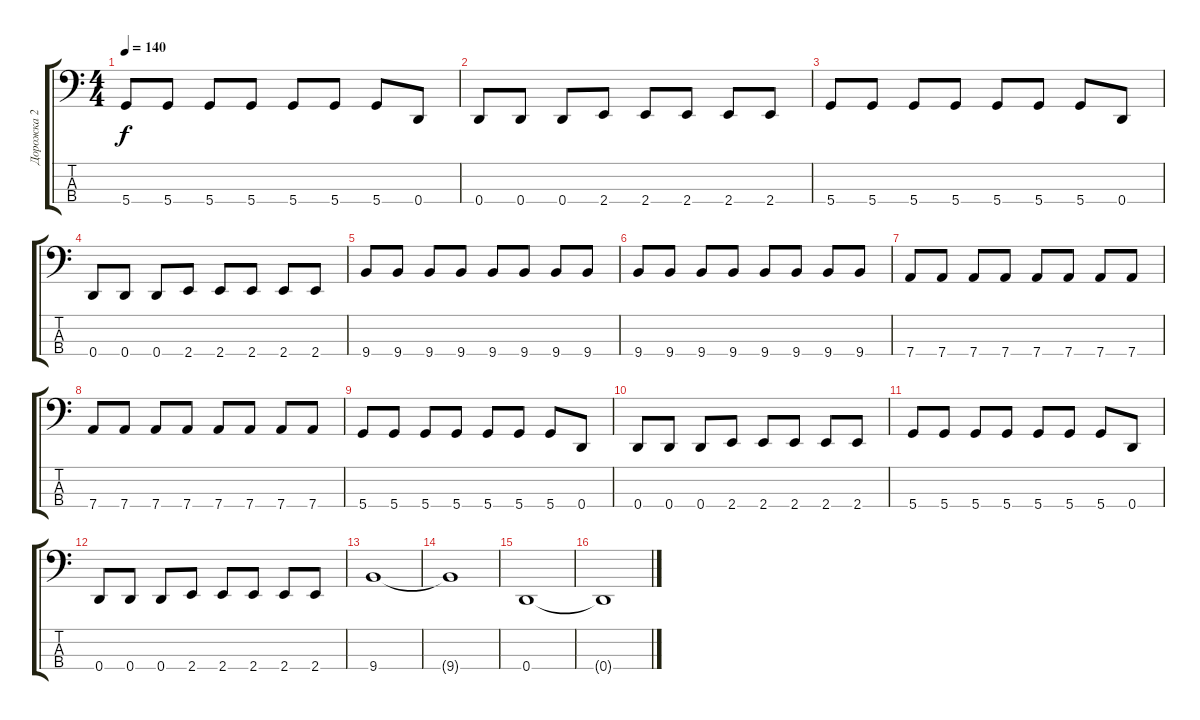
\track ("Дорожка 2" "Дорожка 2") {instrument electricbasspick}
\staff {score tabs}
\tuning (G2 D2 A1 D1) {hide}
\ts (4 4)
\tempo 140
\clef f4
\ks c
5.4.8{dy f} 5.4.8 5.4.8 5.4.8 5.4.8 5.4.8 5.4.8 0.4.8 |
0.4.8 0.4.8 0.4.8 2.4.8 2.4.8 2.4.8 2.4.8 2.4.8 |
5.4.8 5.4.8 5.4.8 5.4.8 5.4.8 5.4.8 5.4.8 0.4.8 |
0.4.8 0.4.8 0.4.8 2.4.8 2.4.8 2.4.8 2.4.8 2.4.8 |
9.4.8 9.4.8 9.4.8 9.4.8 9.4.8 9.4.8 9.4.8 9.4.8 |
9.4.8 9.4.8 9.4.8 9.4.8 9.4.8 9.4.8 9.4.8 9.4.8 |
7.4.8 7.4.8 7.4.8 7.4.8 7.4.8 7.4.8 7.4.8 7.4.8 |
7.4.8 7.4.8 7.4.8 7.4.8 7.4.8 7.4.8 7.4.8 7.4.8 |
5.4.8 5.4.8 5.4.8 5.4.8 5.4.8 5.4.8 5.4.8 0.4.8 |
0.4.8 0.4.8 0.4.8 2.4.8 2.4.8 2.4.8 2.4.8 2.4.8 |
5.4.8 5.4.8 5.4.8 5.4.8 5.4.8 5.4.8 5.4.8 0.4.8 |
0.4.8 0.4.8 0.4.8 2.4.8 2.4.8 2.4.8 2.4.8 2.4.8 |
9.4.1 |
9.4{t}.1 |
0.4.1 |
0.4{t}.1
